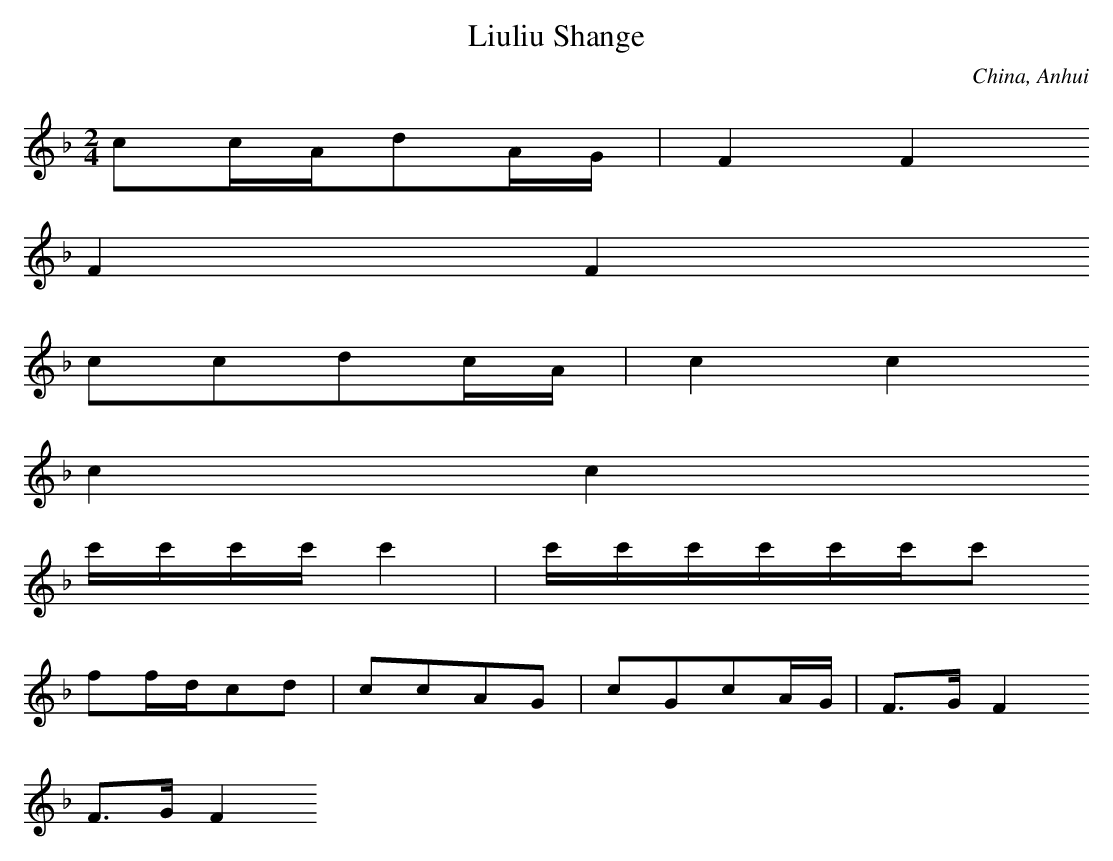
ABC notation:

X:1
T: Liuliu Shange
O: China, Anhui
M: 2/4
L: 1/16
K: F
c2cAd2AG | F4F4
F4F4
c2c2d2cA | c4c4
c4c4
c'c'c'c'c'4 | c'c'c'c'c'c'c'2
f2fdc2d2 | c2c2A2G2 | c2G2c2AG | F3GF4
F3GF4
